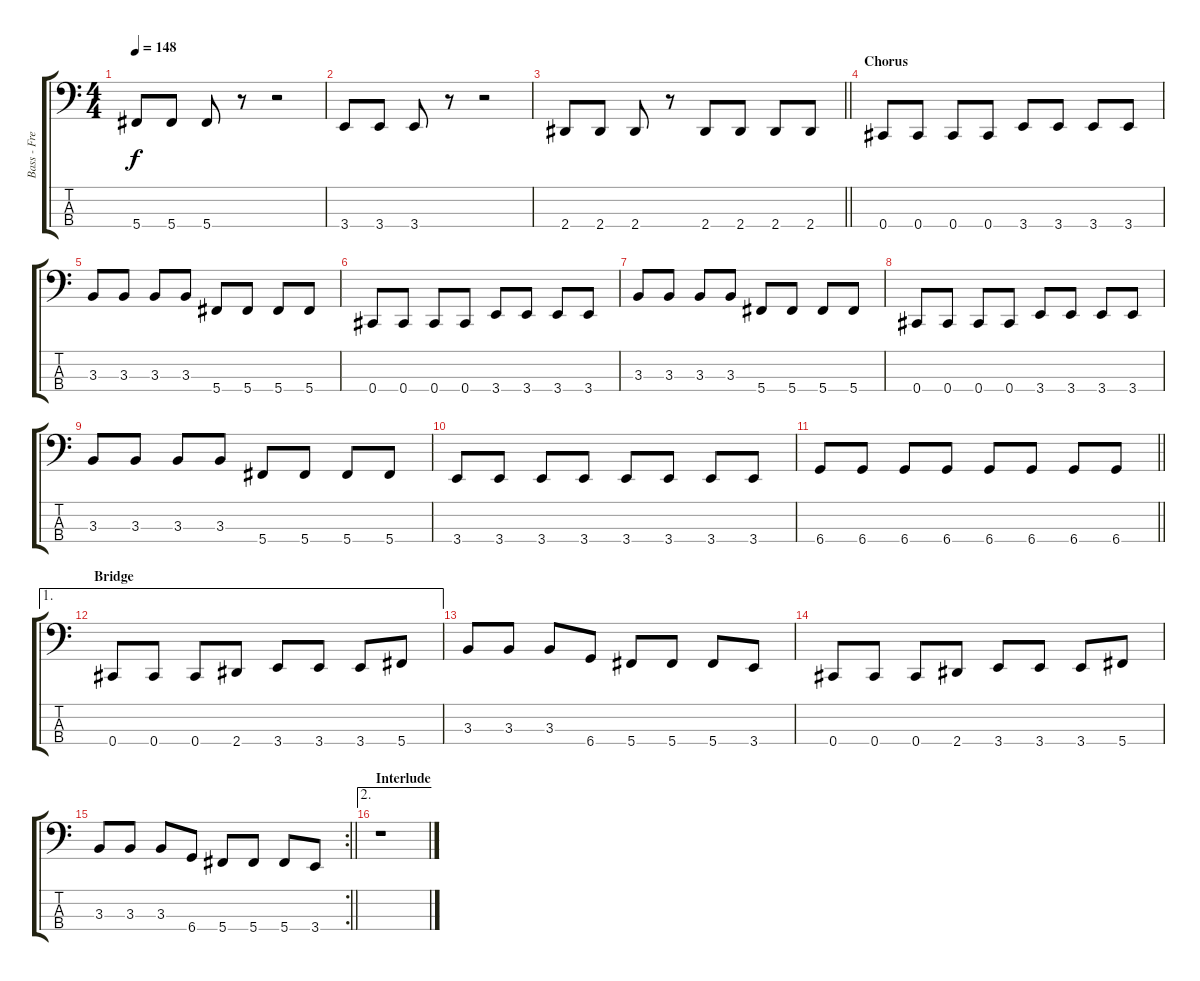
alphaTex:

\track ("Bass - Freddy Herrera" "Bass - Fre") {instrument electricbassfinger}
\staff {score tabs}
\tuning (Gb2 Db2 Ab1 Db1) {hide}
\ts (4 4)
\tempo 148
\clef f4
\ks c
5.4.8{dy f} 5.4.8 5.4.8 r.8 r.2 |
3.4.8 3.4.8 3.4.8 r.8 r.2 |
\barLineRight lightlight
2.4.8 2.4.8 2.4.8 r.8 2.4.8 2.4.8 2.4.8 2.4.8 |
\section ("" "Chorus")
0.4.8 0.4.8 0.4.8 0.4.8 3.4.8 3.4.8 3.4.8 3.4.8 |
3.3.8 3.3.8 3.3.8 3.3.8 5.4.8 5.4.8 5.4.8 5.4.8 |
0.4.8 0.4.8 0.4.8 0.4.8 3.4.8 3.4.8 3.4.8 3.4.8 |
3.3.8 3.3.8 3.3.8 3.3.8 5.4.8 5.4.8 5.4.8 5.4.8 |
0.4.8 0.4.8 0.4.8 0.4.8 3.4.8 3.4.8 3.4.8 3.4.8 |
3.3.8 3.3.8 3.3.8 3.3.8 5.4.8 5.4.8 5.4.8 5.4.8 |
3.4.8 3.4.8 3.4.8 3.4.8 3.4.8 3.4.8 3.4.8 3.4.8 |
\barLineRight lightlight
6.4.8 6.4.8 6.4.8 6.4.8 6.4.8 6.4.8 6.4.8 6.4.8 |
\ae 1
\section ("" "Bridge")
0.4.8 0.4.8 0.4.8 2.4.8 3.4.8 3.4.8 3.4.8 5.4.8 |
3.3.8 3.3.8 3.3.8 6.4.8 5.4.8 5.4.8 5.4.8 3.4.8 |
0.4.8 0.4.8 0.4.8 2.4.8 3.4.8 3.4.8 3.4.8 5.4.8 |
\rc 2
\barLineRight lightlight
3.3.8 3.3.8 3.3.8 6.4.8 5.4.8 5.4.8 5.4.8 3.4.8 |
\ae 2
\section ("" "Interlude")
r.1
